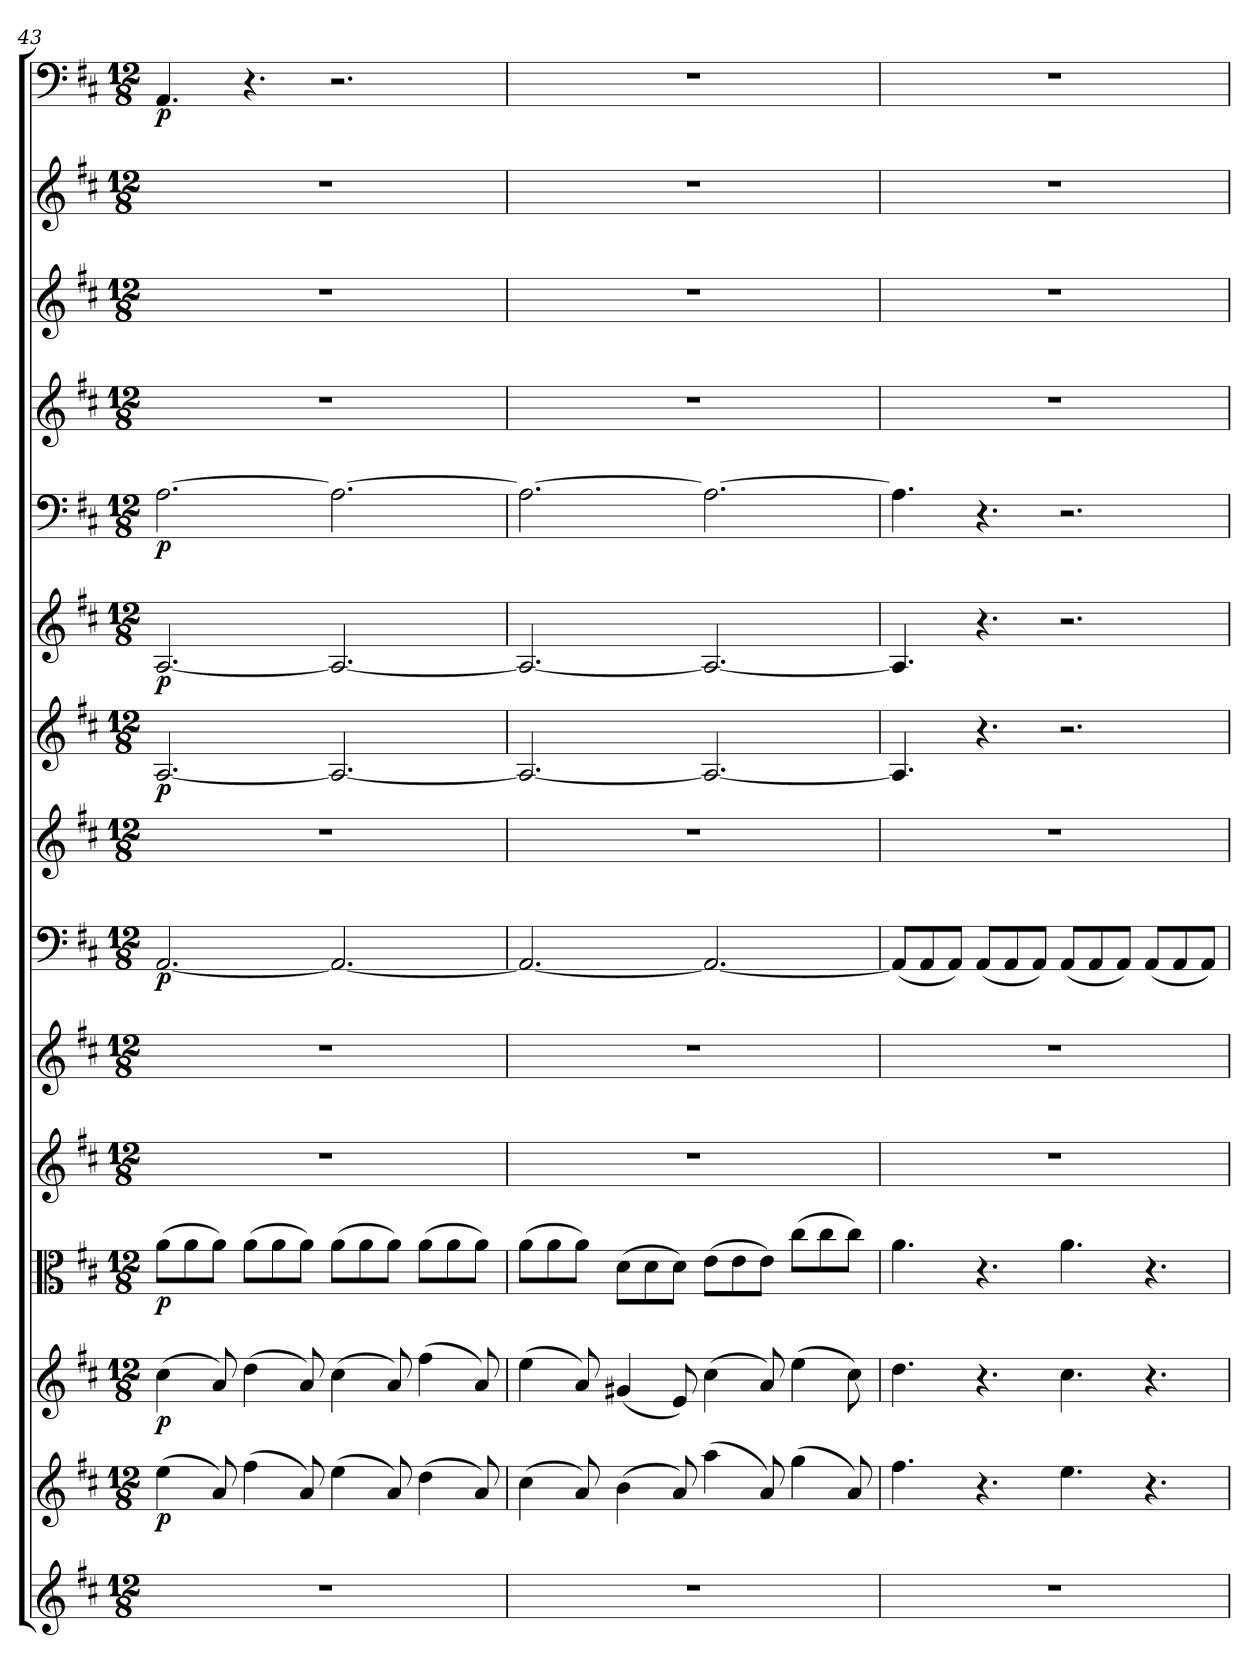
**kern	**kern	**dynam	**kern	**dynam	**kern	**dynam	**kern	**kern	**kern	**dynam	**kern	**kern	**dynam	**kern	**dynam	**kern	**dynam	**kern	**kern	**kern	**kern	**dynam
*part15	*part14	*part14	*part13	*part13	*part12	*part12	*part11	*part10	*part9	*part9	*part8	*part7	*part7	*part6	*part6	*part5	*part5	*part4	*part3	*part2	*part1	*part1
*staff15	*staff14	*staff14	*staff13	*staff13	*staff12	*staff12	*staff11	*staff10	*staff9	*staff9	*staff8	*staff7	*staff7	*staff6	*staff6	*staff5	*staff5	*staff4	*staff3	*staff2	*staff1	*staff1
*clefG2	*clefG2	*	*clefG2	*	*clefC3	*	*clefG2	*clefG2	*clefF4	*	*clefG2	*clefG2	*	*clefG2	*	*clefF4	*	*clefG2	*clefG2	*clefG2	*clefF4	*
*k[f#c#]	*k[f#c#]	*	*k[f#c#]	*	*k[f#c#]	*	*k[f#c#]	*k[f#c#]	*k[f#c#]	*	*k[f#c#]	*k[f#c#]	*	*k[f#c#]	*	*k[f#c#]	*	*k[f#c#]	*k[f#c#]	*k[f#c#]	*k[f#c#]	*
*D:	*D:	*	*D:	*	*D:	*	*D:	*D:	*D:	*	*D:	*D:	*	*D:	*	*D:	*	*D:	*D:	*D:	*D:	*
*M12/8	*M12/8	*	*M12/8	*	*M12/8	*	*M12/8	*M12/8	*M12/8	*	*M12/8	*M12/8	*	*M12/8	*	*M12/8	*	*M12/8	*M12/8	*M12/8	*M12/8	*
=43	=43	=43	=43	=43	=43	=43	=43	=43	=43	=43	=43	=43	=43	=43	=43	=43	=43	=43	=43	=43	=43	=43
1.r	(4ee\	p	(4cc#\	p	(8a\L	p	1.r	1.r	[2.AA/	p	1.r	[2.A/	p	[2.A/	p	[2.A\	p	1.r	1.r	1.r	4.AA/	p
.	.	.	.	.	8a\	.	.	.	.	.	.	.	.	.	.	.	.	.	.	.	.	.
.	8a/)	.	8a/)	.	8a\J)	.	.	.	.	.	.	.	.	.	.	.	.	.	.	.	.	.
.	(4ff#\	.	(4dd\	.	(8a\L	.	.	.	.	.	.	.	.	.	.	.	.	.	.	.	4.r	.
.	.	.	.	.	8a\	.	.	.	.	.	.	.	.	.	.	.	.	.	.	.	.	.
.	8a/)	.	8a/)	.	8a\J)	.	.	.	.	.	.	.	.	.	.	.	.	.	.	.	.	.
.	(4ee\	.	(4cc#\	.	(8a\L	.	.	.	2.AA/_	.	.	2.A/_	.	2.A/_	.	2.A\_	.	.	.	.	2.r	.
.	.	.	.	.	8a\	.	.	.	.	.	.	.	.	.	.	.	.	.	.	.	.	.
.	8a/)	.	8a/)	.	8a\J)	.	.	.	.	.	.	.	.	.	.	.	.	.	.	.	.	.
.	(4dd\	.	(4ff#\	.	(8a\L	.	.	.	.	.	.	.	.	.	.	.	.	.	.	.	.	.
.	.	.	.	.	8a\	.	.	.	.	.	.	.	.	.	.	.	.	.	.	.	.	.
.	8a/)	.	8a/)	.	8a\J)	.	.	.	.	.	.	.	.	.	.	.	.	.	.	.	.	.
=44	=44	=44	=44	=44	=44	=44	=44	=44	=44	=44	=44	=44	=44	=44	=44	=44	=44	=44	=44	=44	=44	=44
1.r	(4cc#\	.	(4ee\	.	(8a\L	.	1.r	1.r	2.AA/_	.	1.r	2.A/_	.	2.A/_	.	2.A\_	.	1.r	1.r	1.r	1.r	.
.	.	.	.	.	8a\	.	.	.	.	.	.	.	.	.	.	.	.	.	.	.	.	.
.	8a/)	.	8a/)	.	8a\J)	.	.	.	.	.	.	.	.	.	.	.	.	.	.	.	.	.
.	(4b\	.	(4g#X/	.	(8d\L	.	.	.	.	.	.	.	.	.	.	.	.	.	.	.	.	.
.	.	.	.	.	8d\	.	.	.	.	.	.	.	.	.	.	.	.	.	.	.	.	.
.	8a/)	.	8e/)	.	8d\J)	.	.	.	.	.	.	.	.	.	.	.	.	.	.	.	.	.
.	(4aa\	.	(4cc#\	.	(8e\L	.	.	.	2.AA/_	.	.	2.A/_	.	2.A/_	.	2.A\_	.	.	.	.	.	.
.	.	.	.	.	8e\	.	.	.	.	.	.	.	.	.	.	.	.	.	.	.	.	.
.	8a/)	.	8a/)	.	8e\J)	.	.	.	.	.	.	.	.	.	.	.	.	.	.	.	.	.
.	(4gg\	.	(4ee\	.	(8cc#\L	.	.	.	.	.	.	.	.	.	.	.	.	.	.	.	.	.
.	.	.	.	.	8cc#\	.	.	.	.	.	.	.	.	.	.	.	.	.	.	.	.	.
.	8a/)	.	8cc#\)	.	8cc#\J)	.	.	.	.	.	.	.	.	.	.	.	.	.	.	.	.	.
=45	=45	=45	=45	=45	=45	=45	=45	=45	=45	=45	=45	=45	=45	=45	=45	=45	=45	=45	=45	=45	=45	=45
1.r	4.ff#\	.	4.dd\	.	4.a\	.	1.r	1.r	(8AA/L]	.	1.r	4.A/]	.	4.A/]	.	4.A\]	.	1.r	1.r	1.r	1.r	.
.	.	.	.	.	.	.	.	.	8AA/	.	.	.	.	.	.	.	.	.	.	.	.	.
.	.	.	.	.	.	.	.	.	8AA/J)	.	.	.	.	.	.	.	.	.	.	.	.	.
.	4.r	.	4.r	.	4.r	.	.	.	(8AA/L	.	.	4.r	.	4.r	.	4.r	.	.	.	.	.	.
.	.	.	.	.	.	.	.	.	8AA/	.	.	.	.	.	.	.	.	.	.	.	.	.
.	.	.	.	.	.	.	.	.	8AA/J)	.	.	.	.	.	.	.	.	.	.	.	.	.
.	4.ee\	.	4.cc#\	.	4.a\	.	.	.	(8AA/L	.	.	2.r	.	2.r	.	2.r	.	.	.	.	.	.
.	.	.	.	.	.	.	.	.	8AA/	.	.	.	.	.	.	.	.	.	.	.	.	.
.	.	.	.	.	.	.	.	.	8AA/J)	.	.	.	.	.	.	.	.	.	.	.	.	.
.	4.r	.	4.r	.	4.r	.	.	.	(8AA/L	.	.	.	.	.	.	.	.	.	.	.	.	.
.	.	.	.	.	.	.	.	.	8AA/	.	.	.	.	.	.	.	.	.	.	.	.	.
.	.	.	.	.	.	.	.	.	8AA/J)	.	.	.	.	.	.	.	.	.	.	.	.	.
=	=	=	=	=	=	=	=	=	=	=	=	=	=	=	=	=	=	=	=	=	=	=
*-	*-	*-	*-	*-	*-	*-	*-	*-	*-	*-	*-	*-	*-	*-	*-	*-	*-	*-	*-	*-	*-	*-
